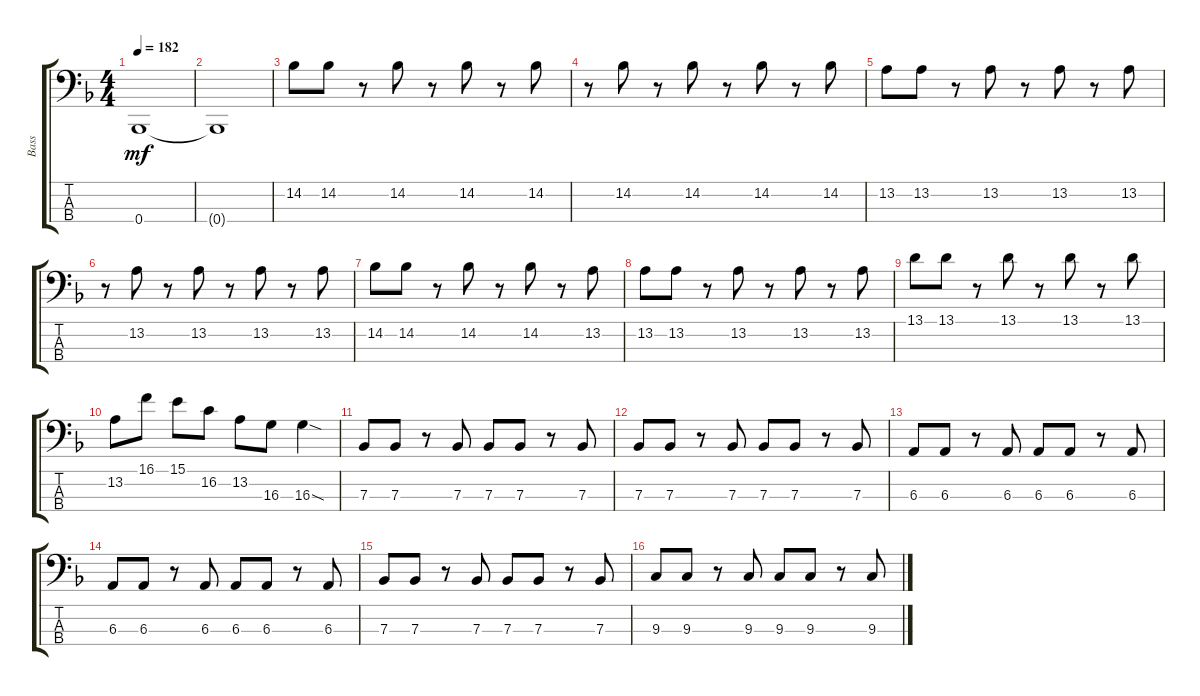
\track ("Bass" "Bass") {instrument electricbassfinger}
\staff {score tabs}
\tuning (Db2 Ab1 Eb1 Bb0) {hide}
\ts (4 4)
\tempo 182
\clef f4
\ks f
0.4{t}.1{dy mf} |
0.4{t}.1 |
14.2.8 14.2.8 r.8 14.2.8 r.8 14.2.8 r.8 14.2.8 |
r.8 14.2.8 r.8 14.2.8 r.8 14.2.8 r.8 14.2.8 |
13.2.8 13.2.8 r.8 13.2.8 r.8 13.2.8 r.8 13.2.8 |
r.8 13.2.8 r.8 13.2.8 r.8 13.2.8 r.8 13.2.8 |
14.2.8 14.2.8 r.8 14.2.8 r.8 14.2.8 r.8 13.2.8 |
13.2.8 13.2.8 r.8 13.2.8 r.8 13.2.8 r.8 13.2.8 |
13.1.8 13.1.8 r.8 13.1.8 r.8 13.1.8 r.8 13.1.8 |
13.2.8 16.1.8 15.1.8 16.2.8 13.2.8 16.3.8 16.3{sod}.4 |
7.3.8 7.3.8 r.8 7.3.8 7.3.8 7.3.8 r.8 7.3.8 |
7.3.8 7.3.8 r.8 7.3.8 7.3.8 7.3.8 r.8 7.3.8 |
6.3.8 6.3.8 r.8 6.3.8 6.3.8 6.3.8 r.8 6.3.8 |
6.3.8 6.3.8 r.8 6.3.8 6.3.8 6.3.8 r.8 6.3.8 |
7.3.8 7.3.8 r.8 7.3.8 7.3.8 7.3.8 r.8 7.3.8 |
9.3.8 9.3.8 r.8 9.3.8 9.3.8 9.3.8 r.8 9.3.8
